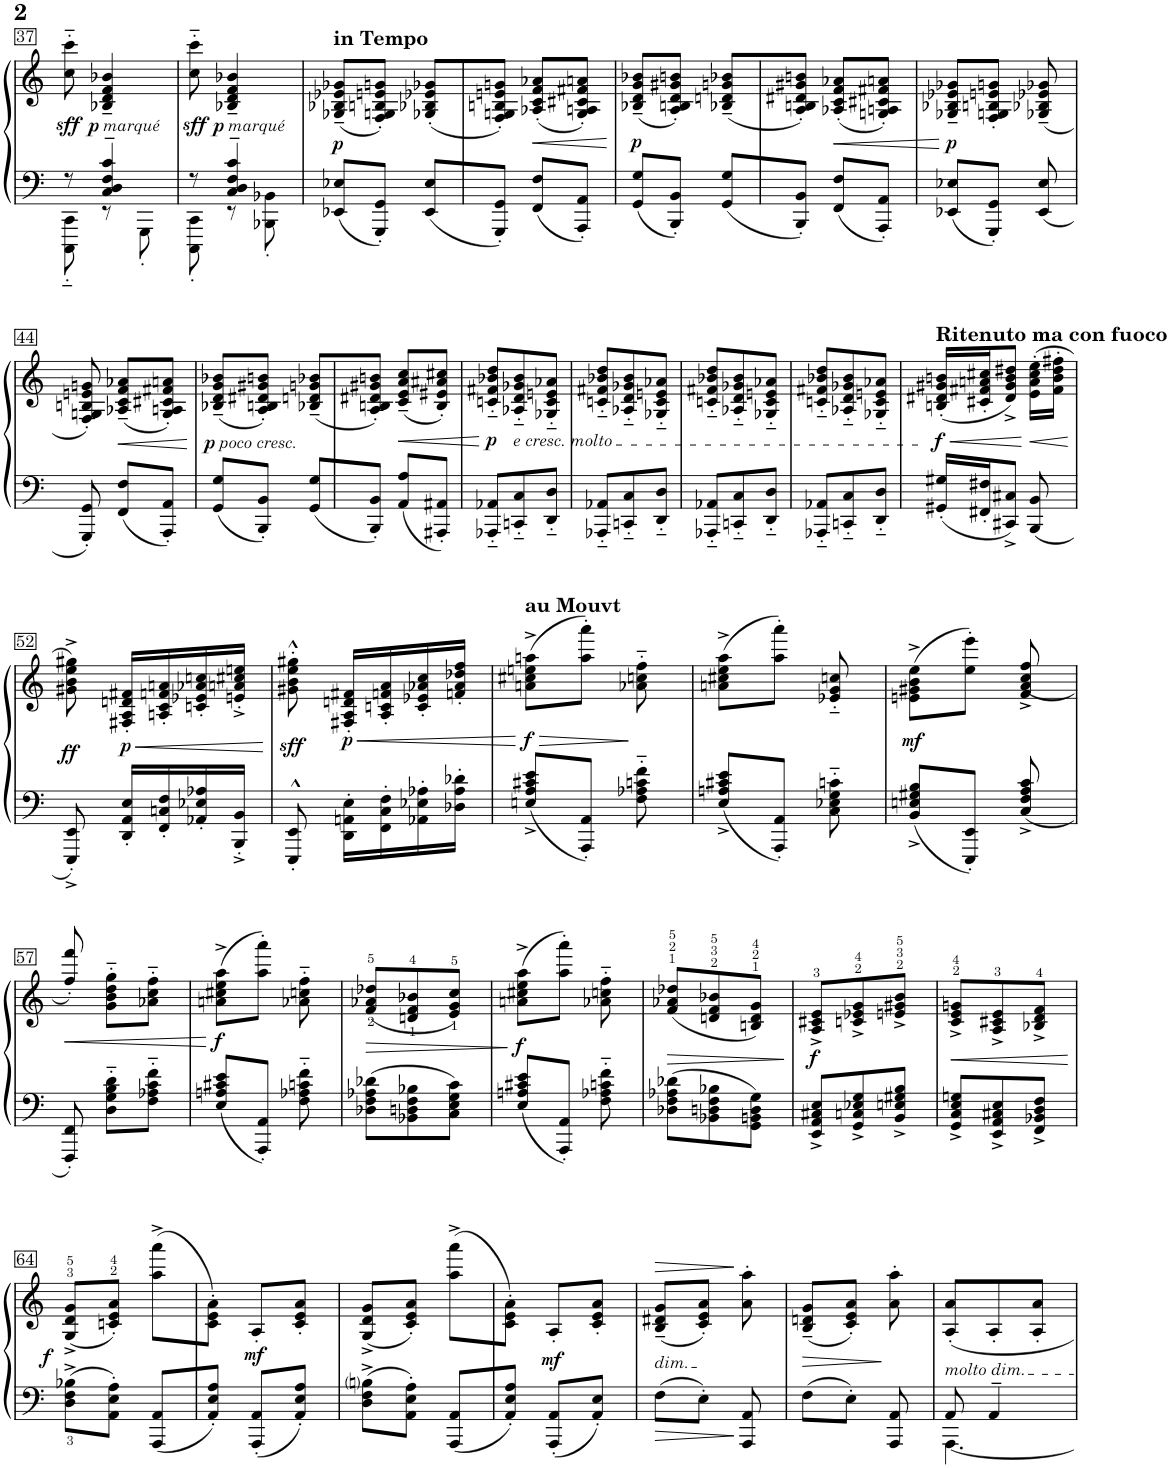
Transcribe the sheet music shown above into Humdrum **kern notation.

**kern	**kern	**dynam
*part1	*part1	*part1
*staff2	*staff1	*staff1/2
*I"XII	*	*
!!LO:PB:g=z
*clefF4	*clefG2	*
*k[]	*k[]	*
*M3/8	*M3/8	*
=37	=37	=37
*^	*	*
!	!	!	!LO:DY:b
8r	8CCC\'~ 8CC\'~	8cc\'~ 8ccc\'~	other-dynamics
!	!	!	!LO:DY:b
!	!	!	!LO:DY:n=1:b
4C/~ 4D/~ 4F/~ 4c/~	8r	4B-X/~ 4d/~ 4f/~ 4b-X/~	p other-dynamics
.	8GGG'\	.	.
=38	=38	=38	=38
!	!	!	!LO:DY:b
8r	8CCC\' 8CC\'	8cc\'~ 8ccc\'~	other-dynamics
!	!	!	!LO:DY:b
!	!	!	!LO:DY:n=1:b
4C/~ 4D/~ 4F/~ 4c/~	8r	4B-X/~ 4d/~ 4f/~ 4b-X/~	p other-dynamics
.	8BBB-X\' 8BB-X\'	.	.
=39	=39	=39	=39
!	!	!LO:TX:a:B:t=in Tempo	!
!	!	!	!LO:DY:b
*v	*v	*	*
8EE-X/ 8E-X/L	(8G-X/~ 8B-X/~ 8e-X/~ 8g-X/~L	p
8GGG/'< 8GG/'<J	8F/' 8Gn/' 8Bn/' 8en/' 8gn/'J)	.
8EE-/ 8E-/L	(8G-X/' 8B-X/' 8e-X/' 8g-X/'L	.
=40	=40	=40
8GGG/'< 8GG/'<J	8F/' 8Gn/' 8Bn/' 8en/' 8gn/'J)	.
!	!	!LO:HP:b
8FF/ 8F/L	(8A-X/' 8c/' 8f/' 8a-X/'L	<
8AAA/' 8AA/'J	8G/' 8An/' 8c#X/' 8f#X/' 8an/'J)	.
.	.	[
=41	=41	=41
!	!	!LO:DY:b
8GG/ 8G/L	(8B-X/~ 8d/~ 8g/~ 8b-X/~L	p
8BBB/'< 8BB/'<J	8A/' 8Bn/' 8d/' 8g#X/' 8bn/'J)	.
8GG/ 8G/L	(8B-X/~ 8dn/~ 8gn/~ 8b-X/~L	.
=42	=42	=42
8BBB/'< 8BB/'<J	8A/' 8Bn/' 8d#X/' 8g#X/' 8bn/'J)	.
!	!	!LO:HP:b
8FF/ 8F/L	(8A-X/' 8c/' 8f/' 8a-X/'L	<
8AAA/' 8AA/'J	8Gn/' 8An/' 8c#X/' 8f#X/' 8an/'J)	.
.	.	[
=43	=43	=43
!	!	!LO:DY:b
8EE-X/ 8E-X/L	8G-X/~ 8B-X/~ 8e-X/~ 8g-X/~L	p
8GGG/' 8GG/'J	8F/' 8Gn/' 8Bn/' 8en/' 8gn/'J	.
8EE-/ 8E-/	(8G-X/~ 8B-X/~ 8e-X/~ 8g-X/~	.
!!LO:LB:g=z
=44	=44	=44
8GGG/' 8GG/'	8F/' 8Gn/' 8Bn/' 8en/' 8gn/')	.
!	!	!LO:HP:b
8FF/ 8F/L	(8A-X/~ 8c/~ 8f/~ 8a-X/~L	<
8AAA/' 8AA/'J	8G/' 8An/' 8c#X/' 8f#X/' 8an/'J)	.
.	.	[
=45	=45	=45
!	!	!LO:DY:b
!	!	!LO:DY:n=1:b
8GG/ 8G/L	(8B-X/~ 8d/~ 8g/~ 8b-X/~L	p other-dynamics
8BBB/' 8BB/'J	8A/' 8Bn/' 8d#X/' 8g#X/' 8bn/'J)	.
8GG/ 8G/L	(8B-X/~ 8dn/~ 8gn/~ 8b-X/~L	.
=46	=46	=46
8BBB/' 8BB/'J	8A/' 8Bn/' 8d#X/' 8g#X/' 8bn/'J)	.
!	!	!LO:HP:b
8AA/ 8A/L	(8c/~ 8e/~ 8a/~ 8cc/~L	<
8AAA#X/' 8AA#X/'J	8B/' 8e#X/' 8a#X/' 8cc#X/'J)	.
.	.	[
=47	=47	=47
!	!	!LO:DY:b
8AAA-X/'~ 8AA-X/'~L	8cn/'~ 8f#X/'~ 8b-X/'~ 8dd/'~L	p
!	!LO:TX:b:i:t=e cresc. molto	!
8CCn/'~ 8C/'~	8A-X/'~ 8d/'~ 8g-X/'~ 8b-/'~	.
8DD/'~ 8D/'~J	8G-X/'~ 8c/'~ 8en/'~ 8a-X/'~J	.
=48	=48	=48
8AAA-X/'~ 8AA-X/'~L	8cn/'~ 8f#X/'~ 8b-X/'~ 8dd/'~L	.
8CCn/'~ 8C/'~	8A-X/'~ 8d/'~ 8g-X/'~ 8b-/'~	.
8DD/'~ 8D/'~J	8G-X/'~ 8c/'~ 8en/'~ 8a-X/'~J	.
=49	=49	=49
8AAA-X/'~ 8AA-X/'~L	8cn/'~ 8f#X/'~ 8b-X/'~ 8dd/'~L	.
8CCn/'~ 8C/'~	8A-X/'~ 8d/'~ 8g-X/'~ 8b-/'~	.
8DD/'~ 8D/'~J	8G-X/'~ 8c/'~ 8en/'~ 8a-X/'~J	.
=50	=50	=50
8AAA-X/'~ 8AA-X/'~L	8cn/'~ 8f#X/'~ 8b-X/'~ 8dd/'~L	.
8CCn/'~ 8C/'~	8A-X/'~ 8d/'~ 8g-X/'~ 8b-/'~	.
8DD/'~ 8D/'~J	8G-X/'~ 8c/'~ 8en/'~ 8a-X/'~J	.
=51	=51	=51
!	!LO:TX:a:B:t=Ritenuto ma con fuoco	!
!	!	!LO:HP:b
!	!	!LO:DY:n=1:b
16GG#X/' 16G#X/'LL	(16Bn/' 16d#X/' 16g#X/' 16bn/'LL	< f
16FF#X/' 16F#X/'J	16c#X/' 16f#X/' 16an/' 16cc#X/'J	.
8CC#X/^ 8C#X/^J	8d#/^ 8g#/^ 8b/^ 8dd#X/^J)	.
!	!	!LO:HP:n=1:b
8BBB/ 8BB/	(16e\' 16a\' 16cc#\' 16ee\'LL	[ <
.	16f#\' 16b\' 16dd#\' 16ff#X\'JJ	.
.	.	[
!!LO:LB:g=z
=52	=52	=52
!	!	!LO:DY:b
8EEE/'^ 8EE/'^	8g#X\^ 8b\^ 8ee\^ 8gg#X\^)	ff
!	!	!LO:HP:b
!	!	!LO:DY:n=1:b
16DD/' 16AA/' 16E/'LL	16F#X/' 16A/' 16dn/' 16f#X/'LL	< p
16FF/' 16Cn/' 16F/'	16An/' 16c/' 16fn/' 16an/'	.
16AA-X/' 16E-X/' 16A-X/'	16cn/' 16e-X/' 16a-X/' 16ccn/'	.
16BBB/'^ 16BB/'^JJ	16en/'^ 16an/'^ 16cc#X/'^ 16een/'^JJ	.
.	.	[
=53	=53	=53
!	!	!LO:DY:b
8EEE/'^^ 8EE/'^^	8g#X\'^^ 8b\'^^ 8ee\'^^ 8gg#X\'^^	other-dynamics
!	!	!LO:HP:b
!	!	!LO:DY:n=1:b
16DD\' 16AAn\' 16E\'LL	16F#X/' 16A/' 16dn/' 16f#X/'LL	< p
16FF\' 16C\' 16F\'	16A/' 16cn/' 16fn/' 16a/'	.
16AA-X\' 16E-X\' 16A-X\'	16c/' 16e-X/' 16a-X/' 16cc/'	.
16D-X\' 16A-\' 16d-X\'JJ	16fn/' 16a-/' 16dd-X/' 16ff/'JJ	.
.	.	[
=54	=54	=54
!	!LO:TX:a:B:t=au Mouvt	!
!	!	!LO:HP:b
!	!	!LO:DY:n=1:b
8En/^ 8A/^ 8c#X/^ 8e/^L	(8an\^ 8cc#X\^ 8een\^ 8aan\^L	> f
8AAA/' 8AA/'J	8aa\' 8aaa\'J)	.
8F\'~ 8A-X\'~ 8cn\'~ 8f\'~	8a-X\'~ 8ccn\'~ 8ff\'~	]
=55	=55	=55
8E/^ 8An/^ 8c#X/^ 8e/^L	(8an\^ 8cc#X\^ 8ee\^ 8aa\^L	.
8AAA/' 8AA/'J	8aa\' 8aaa\'J)	.
8C\'~ 8E-X\'~ 8G\'~ 8cn\'~	8e-X/'~ 8g/'~ 8ccn/'~	.
=56	=56	=56
!	!	!LO:DY:b
8BB/^ 8En/^ 8G#X/^ 8B/^L	(8en\^ 8g#X\^ 8b\^ 8ee\^L	mf
8EEE/' 8EE/'J	8ee\' 8eee\'J)	.
8C/^ 8F/^ 8A/^ 8c/^	(8f/^ 8a/^ 8cc/^ 8ff/^	.
!!LO:LB:g=z
=57	=57	=57
!	!	!LO:HP:b
8FFF/'< 8FF/'<	8ff/' 8fff/')	<
8D\'~ 8G\'~ 8B\'~ 8d\'~L	8g\'~ 8b\'~ 8dd\'~ 8gg\'~L	.
8F\'~ 8A-X\'~ 8c\'~ 8f\'~J	8a-X\'~ 8cc\'~ 8ff\'~J	.
.	.	[
=58	=58	=58
!	!	!LO:DY:b
8E/ 8An/ 8c#X/ 8e/L	(8an\^ 8cc#X\^ 8ee\^ 8aa\^L	f
8AAA/' 8AA/'J	8aa\' 8aaa\'J)	.
8F\'~ 8A-X\'~ 8cn\'~ 8f\'~	8a-X\'~ 8ccn\'~ 8ff\'~	.
=59	=59	=59
!	!	!LO:HP:b
8D-X\ 8F\ 8A-X\ 8d-X\L	(8f/< 8a-X/< 8dd-X/<L	>
8BB-X\ 8Dn\ 8F\ 8B-X\	8dn/< 8f/< 8b-X/<	.
8C\ 8E\ 8G\ 8c\J	8e/< 8g/< 8cc/<J)	.
.	.	]
=60	=60	=60
!	!	!LO:DY:b
8E/ 8An/ 8c#X/ 8e/L	(8an\^ 8cc#X\^ 8ee\^ 8aa\^L	f
8AAA/' 8AA/'J	8aa\' 8aaa\'J)	.
8F\'~ 8A-X\'~ 8cn\'~ 8f\'~	8a-X\'~ 8ccn\'~ 8ff\'~	.
=61	=61	=61
!	!	!LO:HP:b
8D-X\ 8F\ 8A-X\ 8d-X\L	(8f/ 8a-X/ 8dd-X/L	>
8BB-X\ 8Dn\ 8F\ 8B-X\	8dn/ 8f/ 8b-X/	.
8GG\ 8BBn\ 8D\ 8G\J	8Bn/ 8d/ 8g/J)	.
.	.	]
=62	=62	=62
!	!	!LO:DY:b
8EE/^ 8AA/^ 8C#X/^ 8E/^L	8A/^ 8c#X/^ 8e/^L	f
8GG/^ 8Cn/^ 8E-X/^ 8G/^	8cn/^ 8e-X/^ 8g/^	.
8BB/^ 8En/^ 8G#X/^ 8B/^J	8en/^ 8g#X/^ 8b/^J	.
=63	=63	=63
!	!	!LO:HP:b
8GG/^ 8C/^ 8E/^ 8Gn/^L	8c/^ 8e/^ 8gn/^L	<
8EE/^ 8AA/^ 8C#X/^ 8E/^	8A/^ 8c#X/^ 8e/^	.
8FF/^ 8BB-X/^ 8D/^ 8F/^J	8B-X/^ 8d/^ 8f/^J	.
.	.	[
!!LO:LB:g=z
=64	=64	=64
!	!	!LO:DY:b
8D\^ 8F\^ 8B-X\^L	(8G/^< 8d/^< 8g/^<L	f
8AA\' 8E\' 8A\'J	8cn/' 8e/' 8a/'J)	.
8AAA/ 8AA/L	(8aa\^ 8aaa\^L	.
=65	=65	=65
8AA/'< 8E/'< 8A/'<J	8c\' 8e\' 8a\'J)	.
!	!	!LO:DY:b
8AAA/' 8AA/'L	8A'/L	mf
8AA/' 8E/' 8A/'J	8c/' 8e/' 8a/'J	.
=66	=66	=66
8D\^ 8F\^ 8Bni\^L	(8G/^< 8d/^< 8g/^<L	.
8AA\' 8E\' 8A\'J	8c/' 8e/' 8a/'J)	.
8AAA/ 8AA/L	(8aa\^ 8aaa\^L	.
=67	=67	=67
8AA/'< 8E/'< 8A/'<J	8c\' 8e\' 8a\'J)	.
!	!	!LO:DY:b
8AAA/' 8AA/'L	8A'/L	mf
8AA/' 8E/'J	8c/' 8e/' 8a/'J	.
=68	=68	=68
!	!LO:TX:b:i:t=dim.	!
8F\L	(8B/~ 8d#X/~ 8g/~L	.
!	!	!LO:HP:b
8E'\J	8c/' 8e/' 8a/'J)	>
8AAA/ 8AA/	8a\' 8aa\'	]
=69	=69	=69
!	!	!LO:HP:b
8F\L	(8B/~ 8dn/~ 8g/~L	>
8E'\J	8c/' 8e/' 8a/'J)	.
8AAA/ 8AA/	8a\' 8aa\'	]
=70	=70	=70
*^	*	*
!	!	!LO:TX:b:i:t=molto dim.	!
8AA/	[4.AAA\	8A/' 8a/'L	.
4AA~/	.	8A'/	.
.	.	8A/' 8a/'J	.
*v	*v	*	*
=	=	=
*-	*-	*-
